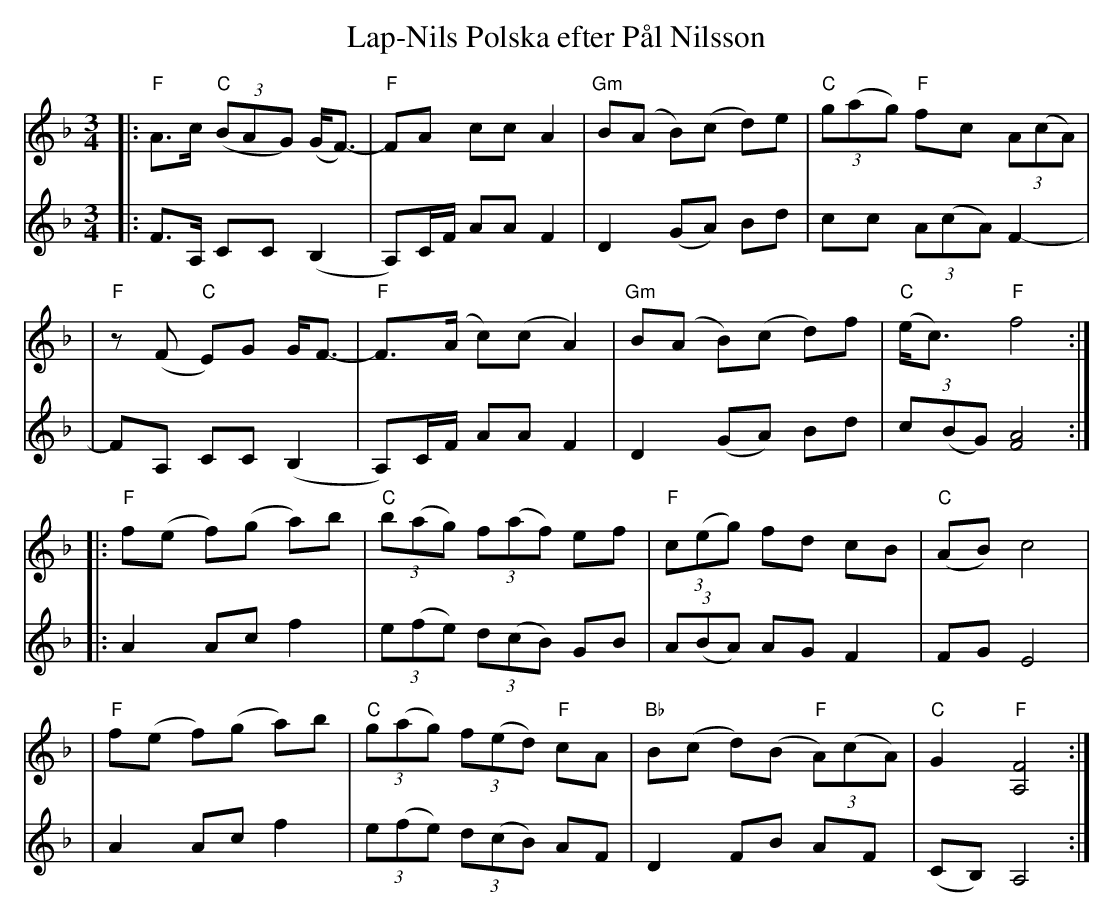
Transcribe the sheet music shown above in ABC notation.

X:1
T: Lap-Nils Polska efter P\aal Nilsson
M: 3/4
L: 1/8
K: F
V: 1
|: "F"A>c "C"((3BAG) (G<F-) | "F"FA cc A2 | "Gm"B(A B)(c d)e | "C"(3g(ag) "F"fc (3A(cA) |
|  "F"z(F "C"E)G G<F- | "F"F>(A c)(c A2) | "Gm"B(A B)(c d)f | "C"(e<c) "F"f4 :|
|: "F"f(e f)(g a)b | "C"(3b(ag) (3f(af) ef | "F"(3c(eg) fd cB | "C"(AB) c4 |
|  "F"f(e f)(g a)b | "C"(3g(ag) (3f(ed) "F"cA | "Bb"B(c d)(B "F"(3A)(cA) | "C"G2 "F"[F4A,4] :|
V: 2
|: F>A, CC (B,2 | A,)C/F/ AA F2 | D2 (GA) Bd | cc (3A(cA) F2- |
|  FA, CC (B,2 | A,)C/F/ AA F2 | D2 (GA) Bd | (3c(BG) [A4F4] :|
|: A2 Ac f2 | (3e(fe) (3d(cB) GB | (3A(BA) AG F2 | FG E4 |
|  A2 Ac f2 | (3e(fe) (3d(cB) AF | D2 FB AF | (CB,) A,4 :|
